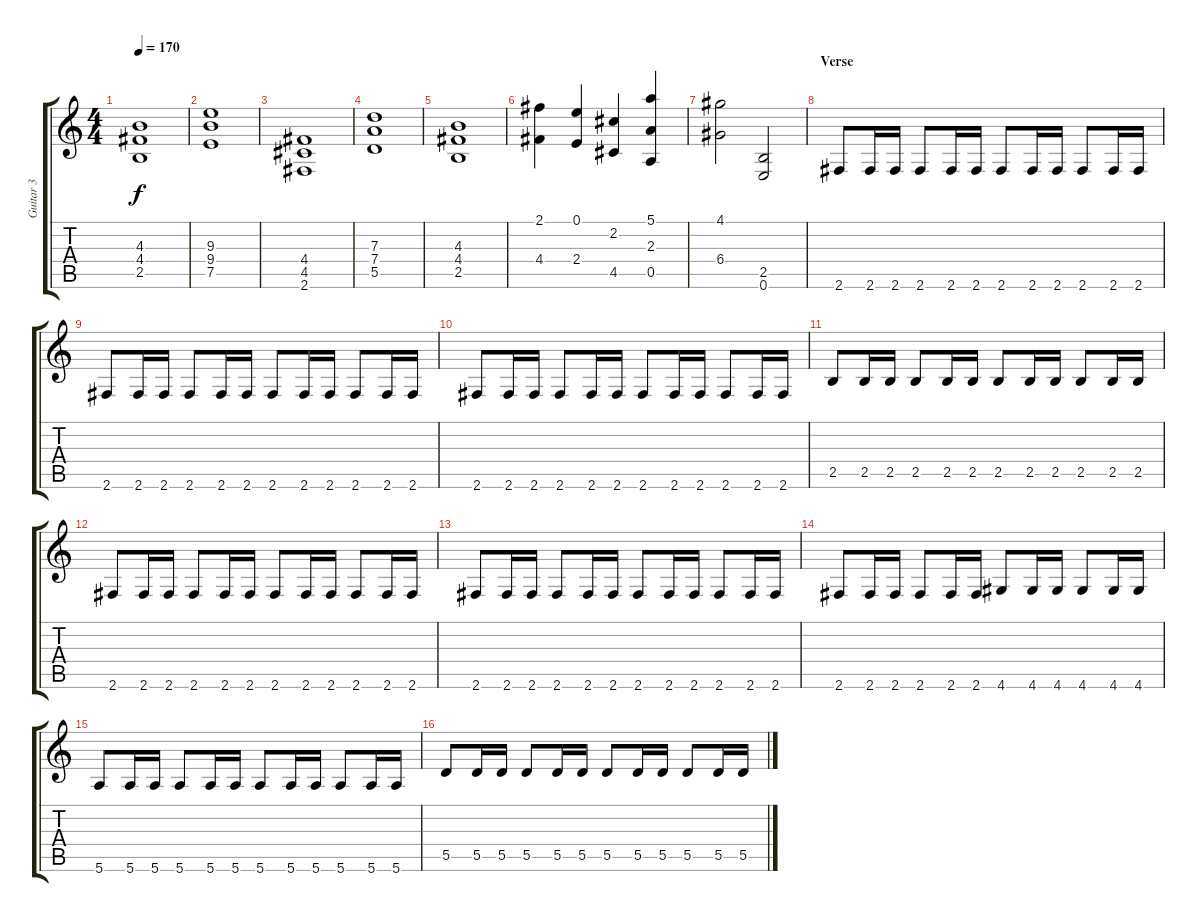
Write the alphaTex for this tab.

\track ("Guitar 3" "Guitar 3") {instrument distortionguitar}
\staff {score tabs}
\tuning (E4 B3 G3 D3 A2 E2) {hide}
\ts (4 4)
\tempo 170
\clef g2
\ks c
(4.3 4.4 2.5).1{dy f} |
(9.3 9.4 7.5).1 |
(4.4 4.5 2.6).1 |
(7.3 7.4 5.5).1 |
(4.3 4.4 2.5).1 |
(2.1 4.4).4 (0.1 2.4).4 (2.2 4.5).4 (5.1 2.3 0.5).4 |
(4.1 6.4).2 (2.5 0.6).2 |
\section ("" "Verse")
2.6.8 2.6.16 2.6.16 2.6.8 2.6.16 2.6.16 2.6.8 2.6.16 2.6.16 2.6.8 2.6.16 2.6.16 |
2.6.8 2.6.16 2.6.16 2.6.8 2.6.16 2.6.16 2.6.8 2.6.16 2.6.16 2.6.8 2.6.16 2.6.16 |
2.6.8 2.6.16 2.6.16 2.6.8 2.6.16 2.6.16 2.6.8 2.6.16 2.6.16 2.6.8 2.6.16 2.6.16 |
2.5.8 2.5.16 2.5.16 2.5.8 2.5.16 2.5.16 2.5.8 2.5.16 2.5.16 2.5.8 2.5.16 2.5.16 |
2.6.8 2.6.16 2.6.16 2.6.8 2.6.16 2.6.16 2.6.8 2.6.16 2.6.16 2.6.8 2.6.16 2.6.16 |
2.6.8 2.6.16 2.6.16 2.6.8 2.6.16 2.6.16 2.6.8 2.6.16 2.6.16 2.6.8 2.6.16 2.6.16 |
2.6.8 2.6.16 2.6.16 2.6.8 2.6.16 2.6.16 4.6.8 4.6.16 4.6.16 4.6.8 4.6.16 4.6.16 |
5.6.8 5.6.16 5.6.16 5.6.8 5.6.16 5.6.16 5.6.8 5.6.16 5.6.16 5.6.8 5.6.16 5.6.16 |
5.5.8 5.5.16 5.5.16 5.5.8 5.5.16 5.5.16 5.5.8 5.5.16 5.5.16 5.5.8 5.5.16 5.5.16
